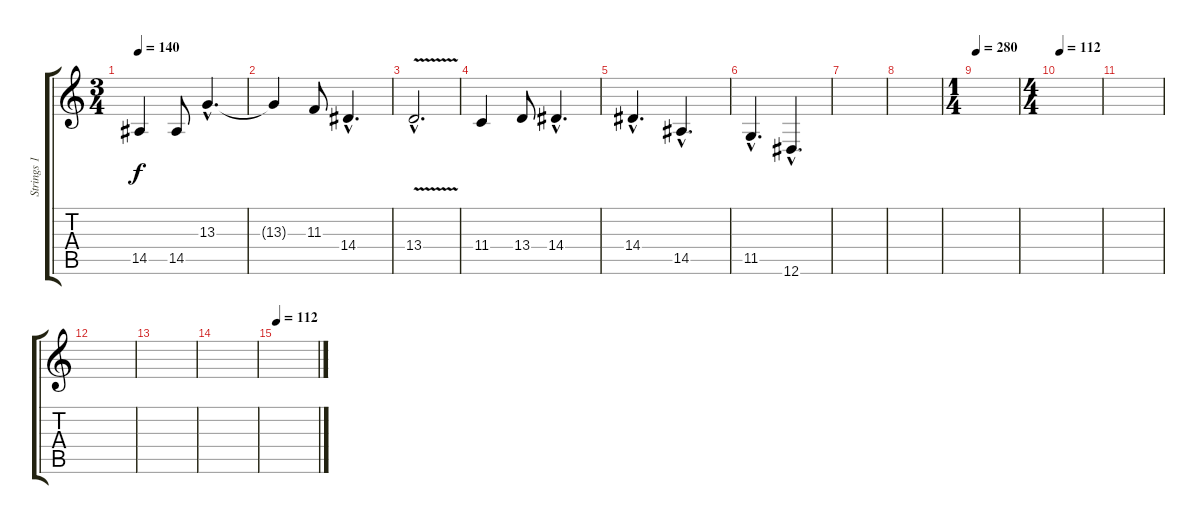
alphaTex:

\track ("Strings 1" "Strings 1") {instrument stringensemble1}
\staff {score tabs}
\tuning (Eb4 Bb3 Gb3 Db3 Ab2 Eb2) {hide}
\ts (3 4)
\tempo 140
\clef g2
\ks c
14.5.4{dy f} 14.5.8 13.3{hac}.4{d} |
13.3{t}.4 11.3.8 14.4{hac}.4{d} |
13.4{v hac}.2{d} |
11.4.4 13.4.8 14.4{hac}.4{d} |
14.4{hac}.4{d} 14.5{hac}.4{d} |
11.5{hac}.4{d} 12.6{hac}.4{d} |
|
|
\ts (1 4)
\tempo 280
|
\ts (4 4)
\tempo 112
|
|
|
|
|
\tempo 112
